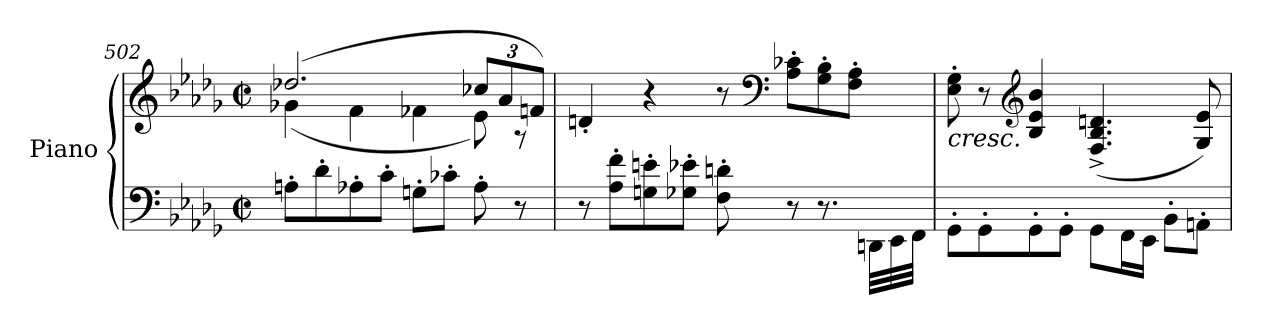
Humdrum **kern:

**kern	**kern
*part1	*part1
*staff2	*staff1
*I"Piano	*
*I'Pno	*
*clefF4	*clefG2
*k[b-e-a-d-g-]	*k[b-e-a-d-g-]
*M2/2	*M2/2
*met(c|)	*met(c|)
=502	=502
*	*^
8An'\L	(>2.dd-X/	(>4g-X\
8d-'\	.	.
8A-X'\	.	4f\
8c'\J	.	.
8Gn'\L	.	4f-X\
8c-X'\J	.	.
*	*Xbrackettup	*
8A-'\	12cc-X/L	8e-\)
.	12a-/	.
8r	.	8r
.	12fn/J)	.
*	*v	*v
=503	=503
8r	4dn'/
8A-\' 8f\'L	.
8Gn\' 8en\'	4r
8G-X\' 8e-X\'J	.
8F\' 8dn\'	8r
*	*clefF4
8r	8A-\' 8c-X\'L
8.r	8G-\' 8B-\'
.	8F\' 8A-\'J
*Xtuplet	*
48DDn\LLL	.
48EE-\	.
48FF\JJJ	.
!!LO:LB:g=z
=504	=504
!	!LO:TX:b:i:t=cresc.
8GG-'\L	8E-\' 8G-\'
8GG-'\	8r
*	*clefG2
8GG-'\	4B-/ 4e-/ 4b-/
8GG-'\J	.
8GG-\L	(>4.F/^ 4.B-/^ 4.dn/^
16FF\L	.
16EE-\JJ	.
8BB-'\L	.
8AAn'\J	8G-/ 8e-/)
=	=
*-	*-
